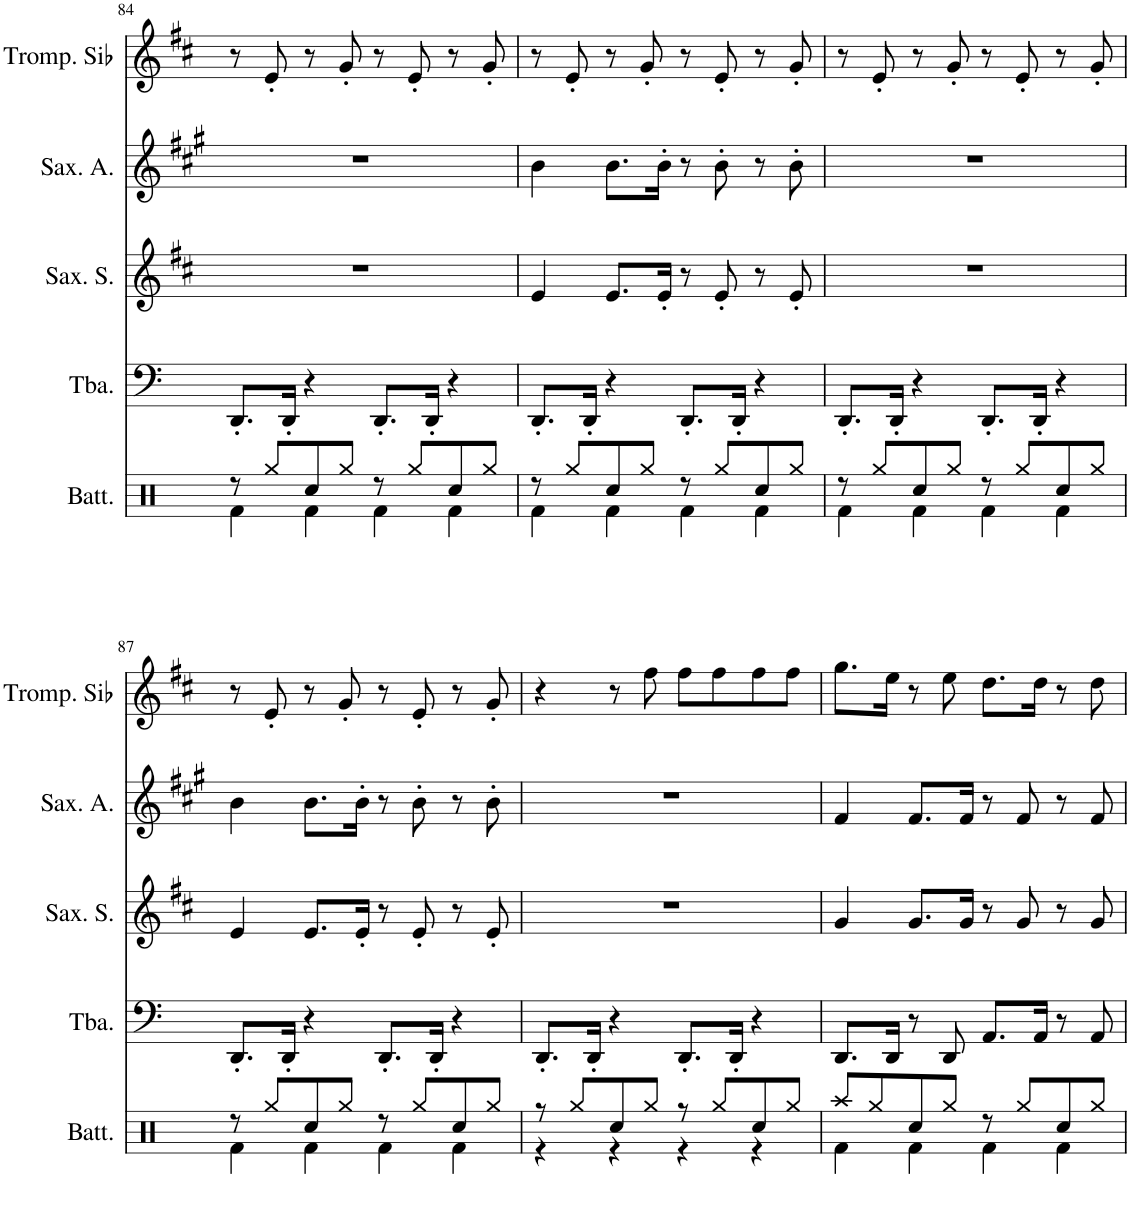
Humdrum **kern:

**kern	**kern	**kern	**kern	**kern
*part5	*part4	*part3	*part2	*part1
*staff5	*staff4	*staff3	*staff2	*staff1
*I"Batterie	*I"Tuba	*I"Saxophone Soprano	*I"Saxophone Alto	*I"Trompette en Sib
*I'Batt.	*I'Tba.	*I'Sax. S.	*I'Sax. A.	*I'Tromp. Sib
!!LO:PB:g=z
*clefX	*clefF4	*clefG2	*clefG2	*clefG2
*	*	*Trd1c2	*Trd5c9	*Trd1c2
*k[]	*k[]	*k[f#c#]	*k[f#c#g#]	*k[f#c#]
*M4/4	*M4/4	*M4/4	*M4/4	*M4/4
=84	=84	=84	=84	=84
*^	*	*	*	*
8r	4Rf\	8.DD'/L	1r	1r	8r
8Rgg/L	.	.	.	.	8e'/
.	.	16DD'/Jk	.	.	.
8Rcc/	4Rf\	4r	.	.	8r
8Rgg/J	.	.	.	.	8g'/
8r	4Rf\	8.DD'/L	.	.	8r
8Rgg/L	.	.	.	.	8e'/
.	.	16DD'/Jk	.	.	.
8Rcc/	4Rf\	4r	.	.	8r
8Rgg/J	.	.	.	.	8g'/
=85	=85	=85	=85	=85	=85
8r	4Rf\	8.DD'/L	4e/	4b\	8r
8Rgg/L	.	.	.	.	8e'/
.	.	16DD'/Jk	.	.	.
8Rcc/	4Rf\	4r	8.e/L	8.b\L	8r
8Rgg/J	.	.	.	.	8g'/
.	.	.	16e'/Jk	16b'\Jk	.
8r	4Rf\	8.DD'/L	8r	8r	8r
8Rgg/L	.	.	8e'/	8b'\	8e'/
.	.	16DD'/Jk	.	.	.
8Rcc/	4Rf\	4r	8r	8r	8r
8Rgg/J	.	.	8e'/	8b'\	8g'/
=86	=86	=86	=86	=86	=86
8r	4Rf\	8.DD'/L	1r	1r	8r
8Rgg/L	.	.	.	.	8e'/
.	.	16DD'/Jk	.	.	.
8Rcc/	4Rf\	4r	.	.	8r
8Rgg/J	.	.	.	.	8g'/
8r	4Rf\	8.DD'/L	.	.	8r
8Rgg/L	.	.	.	.	8e'/
.	.	16DD'/Jk	.	.	.
8Rcc/	4Rf\	4r	.	.	8r
8Rgg/J	.	.	.	.	8g'/
!!LO:LB:g=z
=87	=87	=87	=87	=87	=87
8r	4Rf\	8.DD'/L	4e/	4b\	8r
8Rgg/L	.	.	.	.	8e'/
.	.	16DD'/Jk	.	.	.
8Rcc/	4Rf\	4r	8.e/L	8.b\L	8r
8Rgg/J	.	.	.	.	8g'/
.	.	.	16e'/Jk	16b'\Jk	.
8r	4Rf\	8.DD'/L	8r	8r	8r
8Rgg/L	.	.	8e'/	8b'\	8e'/
.	.	16DD'/Jk	.	.	.
8Rcc/	4Rf\	4r	8r	8r	8r
8Rgg/J	.	.	8e'/	8b'\	8g'/
=88	=88	=88	=88	=88	=88
8r	4r	8.DD'/L	1r	1r	4r
8Rgg/L	.	.	.	.	.
.	.	16DD'/Jk	.	.	.
8Rcc/	4r	4r	.	.	8r
8Rgg/J	.	.	.	.	8ff#\
8r	4r	8.DD'/L	.	.	8ff#\L
8Rgg/L	.	.	.	.	8ff#\
.	.	16DD'/Jk	.	.	.
8Rcc/	4r	4r	.	.	8ff#\
8Rgg/J	.	.	.	.	8ff#\J
=89	=89	=89	=89	=89	=89
8Raa/L	4Rf\	8.DD/L	4g/	4f#/	8.gg\L
8Rgg/	.	.	.	.	.
.	.	16DD/Jk	.	.	16ee\Jk
8Rcc/	4Rf\	8r	8.g/L	8.f#/L	8r
8Rgg/J	.	8DD/	.	.	8ee\
.	.	.	16g/Jk	16f#/Jk	.
8r	4Rf\	8.AA/L	8r	8r	8.dd\L
8Rgg/L	.	.	8g/	8f#/	.
.	.	16AA/Jk	.	.	16dd\Jk
8Rcc/	4Rf\	8r	8r	8r	8r
8Rgg/J	.	8AA/	8g/	8f#/	8dd\
*v	*v	*	*	*	*
=	=	=	=	=
*-	*-	*-	*-	*-
